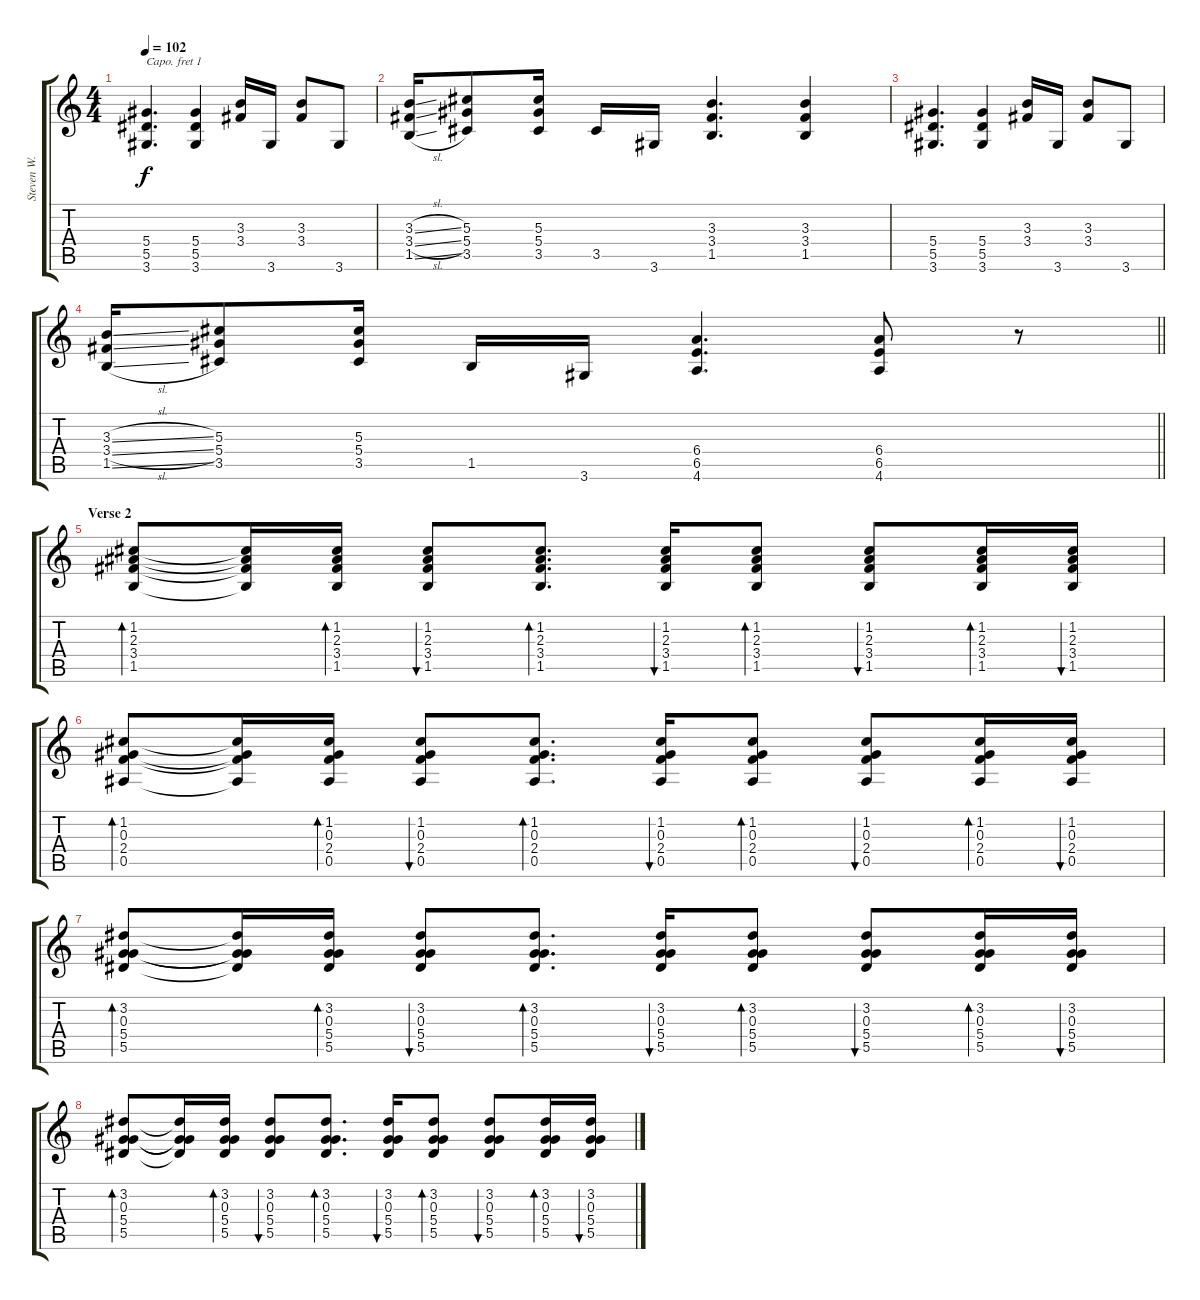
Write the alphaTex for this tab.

\track ("Steven W. Rhythm (Capo on 1st fret!!!)" "Steven W. ") {instrument acousticguitarsteel}
\staff {score tabs}
\capo 1
\tuning (E4 B3 G3 D3 A2 E2) {hide}
\ts (4 4)
\tempo 102
\clef g2
\ks c
(5.4 5.5 3.6).4{d dy f} (5.4 5.5 3.6).4 (3.3 3.4).16 3.6.16 (3.3 3.4).8 3.6.8 |
(3.3{sl} 3.4{sl} 1.5{sl}).16 (5.3 5.4 3.5).8 (5.3 5.4 3.5).16 3.5.16 3.6.16 (3.3 3.4 1.5).4{d} (3.3 3.4 1.5).4 |
(5.4 5.5 3.6).4{d} (5.4 5.5 3.6).4 (3.3 3.4).16 3.6.16 (3.3 3.4).8 3.6.8 |
\barLineRight lightlight
(3.3{sl} 3.4{sl} 1.5{sl}).16 (5.3 5.4 3.5).8 (5.3 5.4 3.5).16 1.5.16 3.6.16 (6.4 6.5 4.6).4{d} (6.4 6.5 4.6).8 r.8 |
\section ("" "Verse 2")
(1.2 2.3 3.4 1.5).8{bd 60 volume 6 instrument acousticguitarsteel} (1.2{t} 2.3{t} 3.4{t} 1.5{t}).16 (1.2 2.3 3.4 1.5).16{bd 60} (1.2 2.3 3.4 1.5).8{bu 60} (1.2 2.3 3.4 1.5).8{d bd 60} (1.2 2.3 3.4 1.5).16{bu 60} (1.2 2.3 3.4 1.5).8{bd 60} (1.2 2.3 3.4 1.5).8{bu 60} (1.2 2.3 3.4 1.5).16{bd 60} (1.2 2.3 3.4 1.5).16{bu 60} |
(1.2 0.3 2.4 0.5).8{bd 60} (1.2{t} 0.3{t} 2.4{t} 0.5{t}).16 (1.2 0.3 2.4 0.5).16{bd 60} (1.2 0.3 2.4 0.5).8{bu 60} (1.2 0.3 2.4 0.5).8{d bd 60} (1.2 0.3 2.4 0.5).16{bu 60} (1.2 0.3 2.4 0.5).8{bd 60} (1.2 0.3 2.4 0.5).8{bu 60} (1.2 0.3 2.4 0.5).16{bd 60} (1.2 0.3 2.4 0.5).16{bu 60} |
(3.2 0.3 5.4 5.5).8{bd 60} (3.2{t} 0.3{t} 5.4{t} 5.5{t}).16 (3.2 0.3 5.4 5.5).16{bd 60} (3.2 0.3 5.4 5.5).8{bu 60} (3.2 0.3 5.4 5.5).8{d bd 60} (3.2 0.3 5.4 5.5).16{bu 60} (3.2 0.3 5.4 5.5).8{bd 60} (3.2 0.3 5.4 5.5).8{bu 60} (3.2 0.3 5.4 5.5).16{bd 60} (3.2 0.3 5.4 5.5).16{bu 60} |
(3.2 0.3 5.4 5.5).8{bd 60} (3.2{t} 0.3{t} 5.4{t} 5.5{t}).16 (3.2 0.3 5.4 5.5).16{bd 60} (3.2 0.3 5.4 5.5).8{bu 60} (3.2 0.3 5.4 5.5).8{d bd 60} (3.2 0.3 5.4 5.5).16{bu 60} (3.2 0.3 5.4 5.5).8{bd 60} (3.2 0.3 5.4 5.5).8{bu 60} (3.2 0.3 5.4 5.5).16{bd 60} (3.2 0.3 5.4 5.5).16{bu 60}
